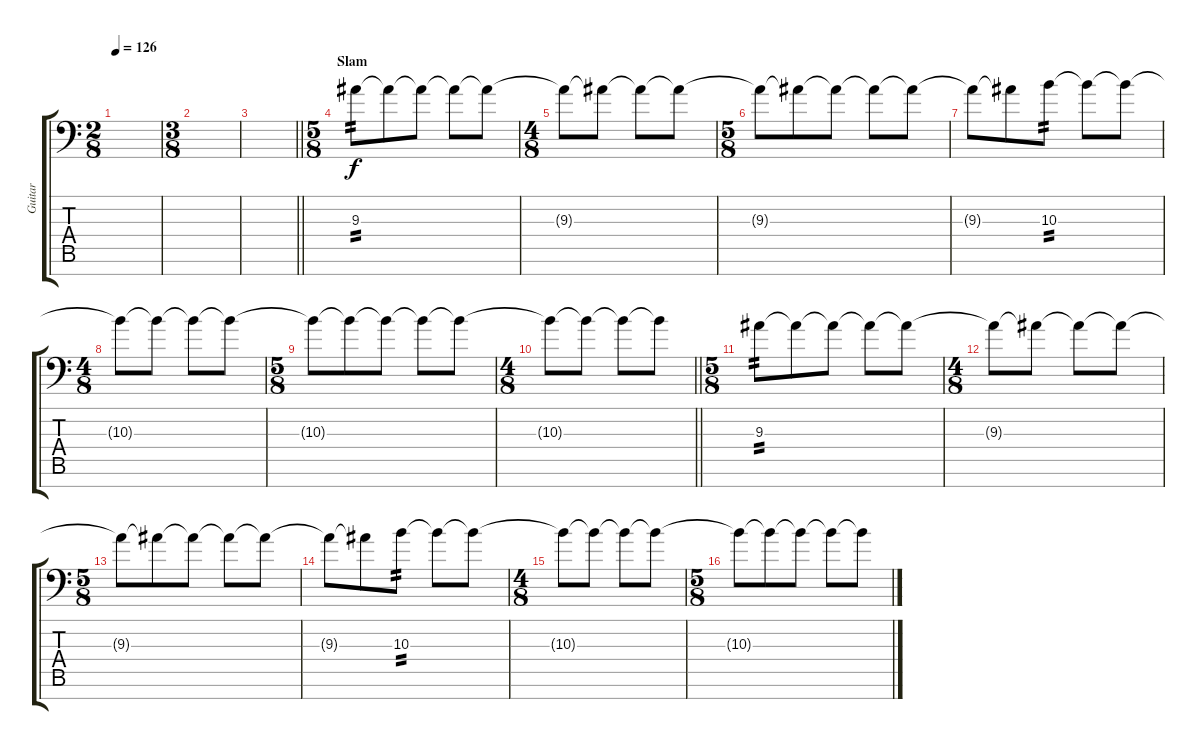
\track ("Guitar" "Guitar") {instrument overdrivenguitar}
\staff {score tabs}
\tuning (Bb3 Gb3 Db3 Ab2 Eb2 Bb1 F1) {hide}
\ts (2 8)
\tempo 126
\clef f4
\ks c
|
\ts (3 8)
|
\barLineRight lightlight
|
\ts (5 8)
\section ("" "Slam")
9.3.8{tp 2} 9.3{t}.8 9.3{t}.8 9.3{t}.8 9.3{t}.8 |
\ts (4 8)
9.3{t}.8 9.3{t}.8 9.3{t}.8 9.3{t}.8 |
\ts (5 8)
9.3{t}.8 9.3{t}.8 9.3{t}.8 9.3{t}.8 9.3{t}.8 |
9.3{t}.8 9.3{t}.8 10.3.8{tp 2} 10.3{t}.8 10.3{t}.8 |
\ts (4 8)
10.3{t}.8 10.3{t}.8 10.3{t}.8 10.3{t}.8 |
\ts (5 8)
10.3{t}.8 10.3{t}.8 10.3{t}.8 10.3{t}.8 10.3{t}.8 |
\ts (4 8)
\barLineRight lightlight
10.3{t}.8 10.3{t}.8 10.3{t}.8 10.3{t}.8 |
\ts (5 8)
9.3.8{tp 2} 9.3{t}.8 9.3{t}.8 9.3{t}.8 9.3{t}.8 |
\ts (4 8)
9.3{t}.8 9.3{t}.8 9.3{t}.8 9.3{t}.8 |
\ts (5 8)
9.3{t}.8 9.3{t}.8 9.3{t}.8 9.3{t}.8 9.3{t}.8 |
9.3{t}.8 9.3{t}.8 10.3.8{tp 2} 10.3{t}.8 10.3{t}.8 |
\ts (4 8)
10.3{t}.8 10.3{t}.8 10.3{t}.8 10.3{t}.8 |
\ts (5 8)
10.3{t}.8 10.3{t}.8 10.3{t}.8 10.3{t}.8 10.3{t}.8
